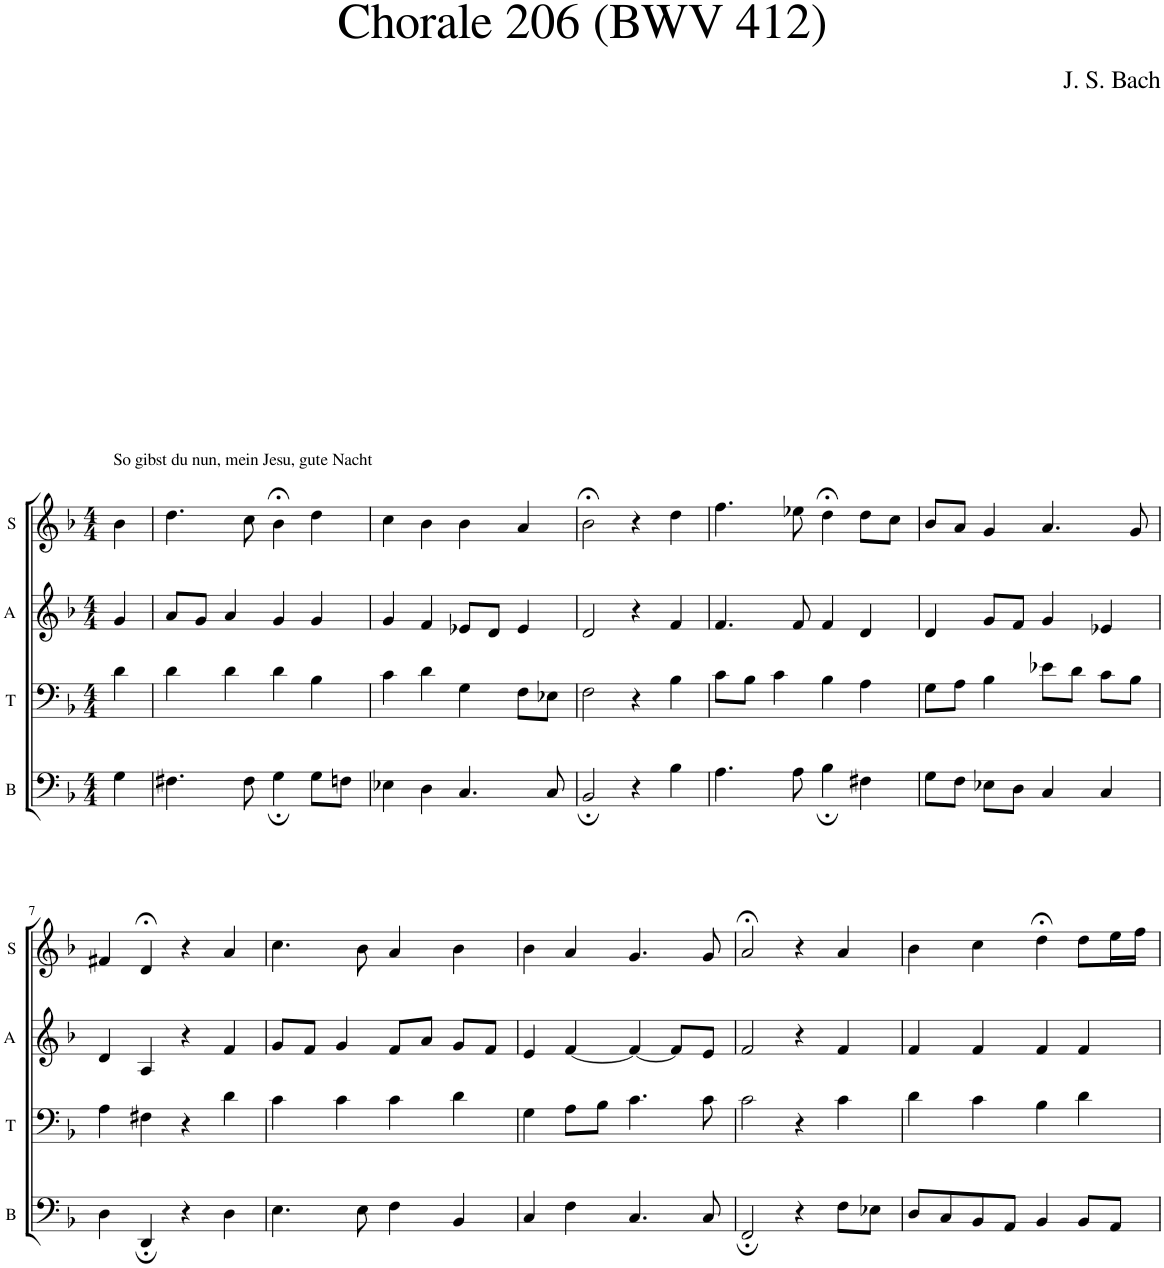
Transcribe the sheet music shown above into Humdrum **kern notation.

**kern	**kern	**kern	**kern
*part4	*part3	*part2	*part1
*staff4	*staff3	*staff2	*staff1
*I"B	*I"T	*I"A	*I"S
*I'B	*I'T	*I'A	*I'S
*clefF4	*clefF4	*clefG2	*clefG2
*k[b-]	*k[b-]	*k[b-]	*k[b-]
*M4/4	*M4/4	*M4/4	*M4/4
=1	=1	=1	=1
!	!	!	!LO:TX:a:t=So gibst du nun, mein Jesu, gute Nacht
4G\	4d\	4g/	4b-\
=2	=2	=2	=2
4.F#X\	4d\	8a/L	4.dd\
.	.	8g/J	.
.	4d\	4a/	.
8F#\	.	.	8cc\
4G;\	4d\	4g/	4b-;<\
8G\L	4B-\	4g/	4dd\
8Fn\J	.	.	.
=3	=3	=3	=3
4E-X\	4c\	4g/	4cc\
4D\	4d\	4f/	4b-\
4.C/	4G\	8e-X/L	4b-\
.	.	8d/J	.
.	8F\L	4e-/	4a/
8C/	8E-X\J	.	.
=4	=4	=4	=4
2BB-;/	2F\	2d/	2b-;<\
4r	4r	4r	4r
4B-\	4B-\	4f/	4dd\
=5	=5	=5	=5
4.A\	8c\L	4.f/	4.ff\
.	8B-\J	.	.
.	4c\	.	.
8A\	.	8f/	8ee-X\
4B-;\	4B-\	4f/	4dd;<\
4F#X\	4A\	4d/	8dd\L
.	.	.	8cc\J
=6	=6	=6	=6
8G\L	8G\L	4d/	8b-/L
8F\J	8A\J	.	8a/J
8E-X\L	4B-\	8g/L	4g/
8D\J	.	8f/J	.
4C/	8e-X\L	4g/	4.a/
.	8d\J	.	.
4C/	8c\L	4e-X/	.
.	8B-\J	.	8g/
!!LO:LB:g=z
=7	=7	=7	=7
4D\	4A\	4d/	4f#X/
4DD;/	4F#X\	4A/	4d;</
4r	4r	4r	4r
4D\	4d\	4f/	4a/
=8	=8	=8	=8
4.E\	4c\	8g/L	4.cc\
.	.	8f/J	.
.	4c\	4g/	.
8E\	.	.	8b-\
4F\	4c\	8f/L	4a/
.	.	8a/J	.
4BB-/	4d\	8g/L	4b-\
.	.	8f/J	.
=9	=9	=9	=9
4C/	4G\	4e/	4b-\
4F\	8A\L	[4f/	4a/
.	8B-\J	.	.
4.C/	4.c\	4f/_	4.g/
.	.	8f/L]	.
8C/	8c\	8e/J	8g/
=10	=10	=10	=10
2FF;/	2c\	2f/	2a;</
4r	4r	4r	4r
8F\L	4c\	4f/	4a/
8E-X\J	.	.	.
=11	=11	=11	=11
8D/L	4d\	4f/	4b-\
8C/	.	.	.
8BB-/	4c\	4f/	4cc\
8AA/J	.	.	.
4BB-/	4B-\	4f/	4dd;<\
8BB-/L	4d\	4f/	8dd\L
8AA/J	.	.	16ee\L
.	.	.	16ff\JJ
=	=	=	=
*-	*-	*-	*-
